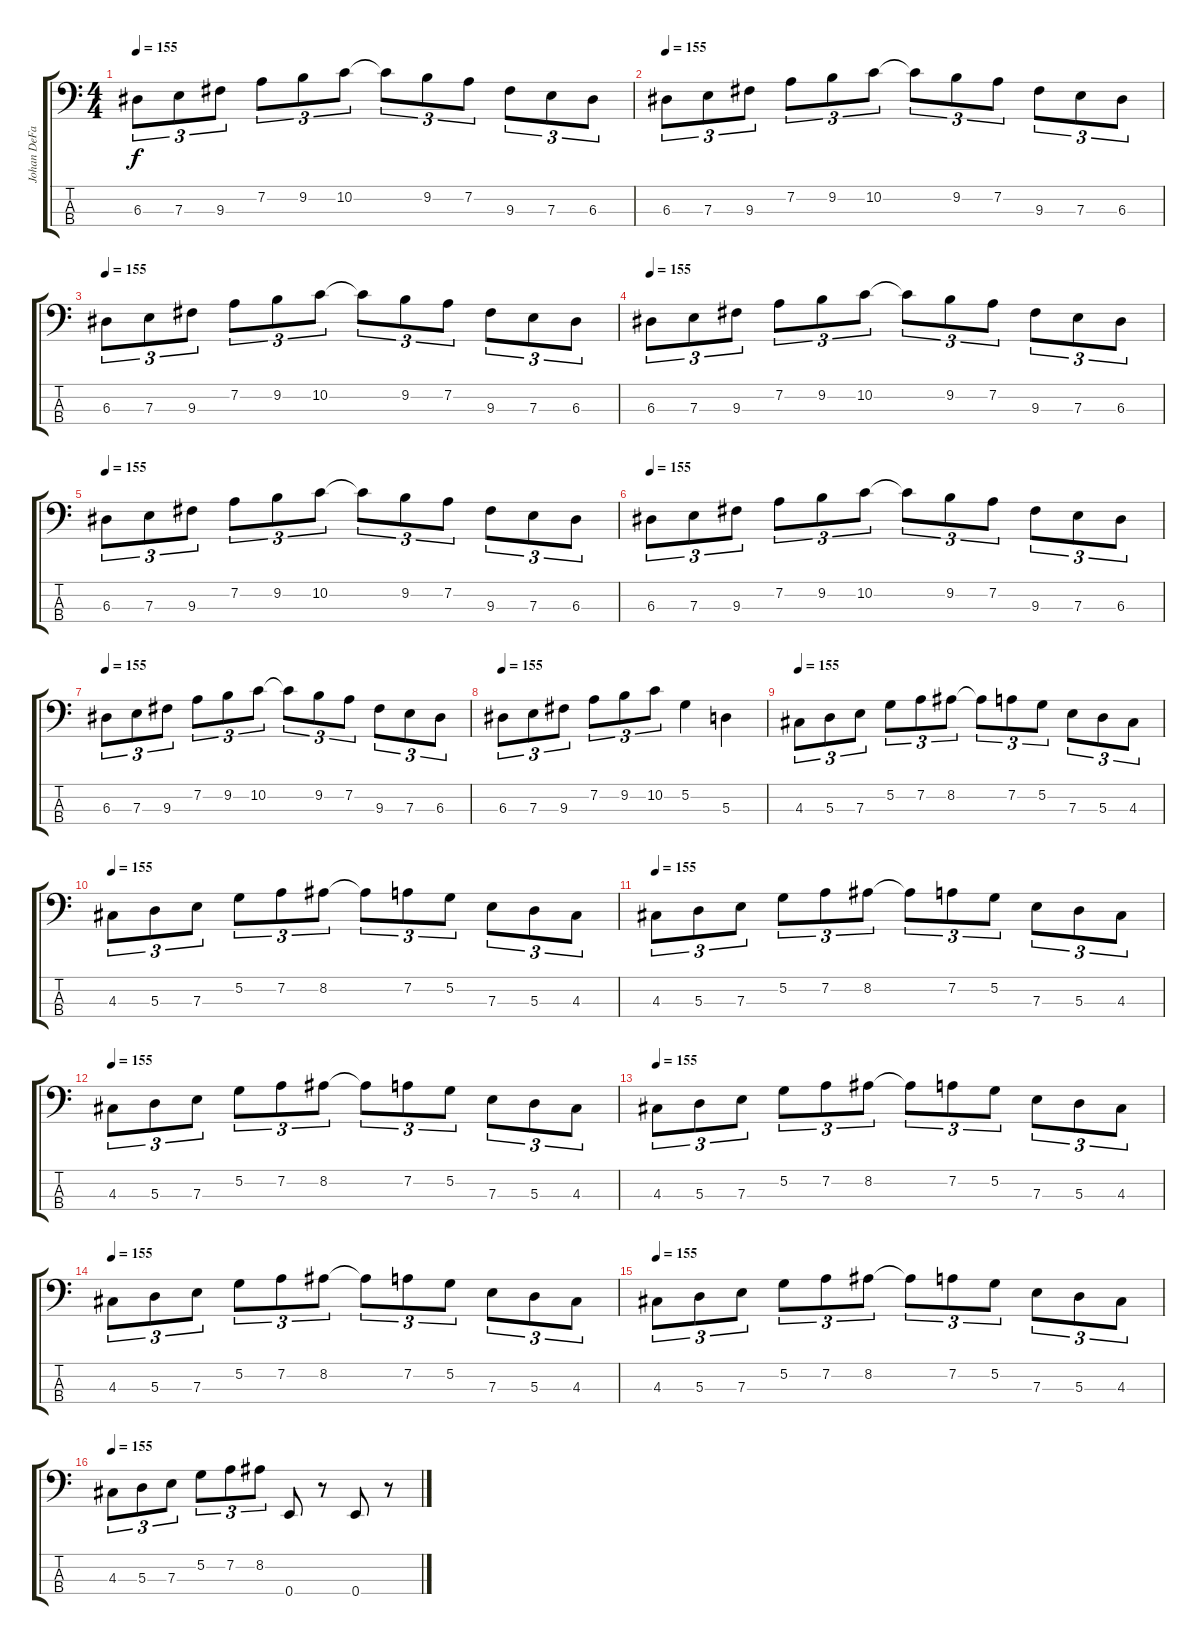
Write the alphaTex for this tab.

\track ("Johan DeFarfalla" "Johan DeFa") {instrument electricbassfinger}
\staff {score tabs}
\tuning (G2 D2 A1 E1) {hide}
\ts (4 4)
\tempo 155
\clef f4
\ks c
6.3.8{tu (3 2) dy f} 7.3.8{tu (3 2)} 9.3.8{tu (3 2)} 7.2.8{tu (3 2)} 9.2.8{tu (3 2)} 10.2.8{tu (3 2)} 10.2{t}.8{tu (3 2)} 9.2.8{tu (3 2)} 7.2.8{tu (3 2)} 9.3.8{tu (3 2)} 7.3.8{tu (3 2)} 6.3.8{tu (3 2)} |
\tempo 155
6.3.8{tu (3 2)} 7.3.8{tu (3 2)} 9.3.8{tu (3 2)} 7.2.8{tu (3 2)} 9.2.8{tu (3 2)} 10.2.8{tu (3 2)} 10.2{t}.8{tu (3 2)} 9.2.8{tu (3 2)} 7.2.8{tu (3 2)} 9.3.8{tu (3 2)} 7.3.8{tu (3 2)} 6.3.8{tu (3 2)} |
\tempo 155
6.3.8{tu (3 2)} 7.3.8{tu (3 2)} 9.3.8{tu (3 2)} 7.2.8{tu (3 2)} 9.2.8{tu (3 2)} 10.2.8{tu (3 2)} 10.2{t}.8{tu (3 2)} 9.2.8{tu (3 2)} 7.2.8{tu (3 2)} 9.3.8{tu (3 2)} 7.3.8{tu (3 2)} 6.3.8{tu (3 2)} |
\tempo 155
6.3.8{tu (3 2)} 7.3.8{tu (3 2)} 9.3.8{tu (3 2)} 7.2.8{tu (3 2)} 9.2.8{tu (3 2)} 10.2.8{tu (3 2)} 10.2{t}.8{tu (3 2)} 9.2.8{tu (3 2)} 7.2.8{tu (3 2)} 9.3.8{tu (3 2)} 7.3.8{tu (3 2)} 6.3.8{tu (3 2)} |
\tempo 155
6.3.8{tu (3 2)} 7.3.8{tu (3 2)} 9.3.8{tu (3 2)} 7.2.8{tu (3 2)} 9.2.8{tu (3 2)} 10.2.8{tu (3 2)} 10.2{t}.8{tu (3 2)} 9.2.8{tu (3 2)} 7.2.8{tu (3 2)} 9.3.8{tu (3 2)} 7.3.8{tu (3 2)} 6.3.8{tu (3 2)} |
\tempo 155
6.3.8{tu (3 2)} 7.3.8{tu (3 2)} 9.3.8{tu (3 2)} 7.2.8{tu (3 2)} 9.2.8{tu (3 2)} 10.2.8{tu (3 2)} 10.2{t}.8{tu (3 2)} 9.2.8{tu (3 2)} 7.2.8{tu (3 2)} 9.3.8{tu (3 2)} 7.3.8{tu (3 2)} 6.3.8{tu (3 2)} |
\tempo 155
6.3.8{tu (3 2)} 7.3.8{tu (3 2)} 9.3.8{tu (3 2)} 7.2.8{tu (3 2)} 9.2.8{tu (3 2)} 10.2.8{tu (3 2)} 10.2{t}.8{tu (3 2)} 9.2.8{tu (3 2)} 7.2.8{tu (3 2)} 9.3.8{tu (3 2)} 7.3.8{tu (3 2)} 6.3.8{tu (3 2)} |
\tempo 155
6.3.8{tu (3 2)} 7.3.8{tu (3 2)} 9.3.8{tu (3 2)} 7.2.8{tu (3 2)} 9.2.8{tu (3 2)} 10.2.8{tu (3 2)} 5.2.4 5.3.4 |
\tempo 155
4.3.8{tu (3 2)} 5.3.8{tu (3 2)} 7.3.8{tu (3 2)} 5.2.8{tu (3 2)} 7.2.8{tu (3 2)} 8.2.8{tu (3 2)} 8.2{t}.8{tu (3 2)} 7.2.8{tu (3 2)} 5.2.8{tu (3 2)} 7.3.8{tu (3 2)} 5.3.8{tu (3 2)} 4.3.8{tu (3 2)} |
\tempo 155
4.3.8{tu (3 2)} 5.3.8{tu (3 2)} 7.3.8{tu (3 2)} 5.2.8{tu (3 2)} 7.2.8{tu (3 2)} 8.2.8{tu (3 2)} 8.2{t}.8{tu (3 2)} 7.2.8{tu (3 2)} 5.2.8{tu (3 2)} 7.3.8{tu (3 2)} 5.3.8{tu (3 2)} 4.3.8{tu (3 2)} |
\tempo 155
4.3.8{tu (3 2)} 5.3.8{tu (3 2)} 7.3.8{tu (3 2)} 5.2.8{tu (3 2)} 7.2.8{tu (3 2)} 8.2.8{tu (3 2)} 8.2{t}.8{tu (3 2)} 7.2.8{tu (3 2)} 5.2.8{tu (3 2)} 7.3.8{tu (3 2)} 5.3.8{tu (3 2)} 4.3.8{tu (3 2)} |
\tempo 155
4.3.8{tu (3 2)} 5.3.8{tu (3 2)} 7.3.8{tu (3 2)} 5.2.8{tu (3 2)} 7.2.8{tu (3 2)} 8.2.8{tu (3 2)} 8.2{t}.8{tu (3 2)} 7.2.8{tu (3 2)} 5.2.8{tu (3 2)} 7.3.8{tu (3 2)} 5.3.8{tu (3 2)} 4.3.8{tu (3 2)} |
\tempo 155
4.3.8{tu (3 2)} 5.3.8{tu (3 2)} 7.3.8{tu (3 2)} 5.2.8{tu (3 2)} 7.2.8{tu (3 2)} 8.2.8{tu (3 2)} 8.2{t}.8{tu (3 2)} 7.2.8{tu (3 2)} 5.2.8{tu (3 2)} 7.3.8{tu (3 2)} 5.3.8{tu (3 2)} 4.3.8{tu (3 2)} |
\tempo 155
4.3.8{tu (3 2)} 5.3.8{tu (3 2)} 7.3.8{tu (3 2)} 5.2.8{tu (3 2)} 7.2.8{tu (3 2)} 8.2.8{tu (3 2)} 8.2{t}.8{tu (3 2)} 7.2.8{tu (3 2)} 5.2.8{tu (3 2)} 7.3.8{tu (3 2)} 5.3.8{tu (3 2)} 4.3.8{tu (3 2)} |
\tempo 155
4.3.8{tu (3 2)} 5.3.8{tu (3 2)} 7.3.8{tu (3 2)} 5.2.8{tu (3 2)} 7.2.8{tu (3 2)} 8.2.8{tu (3 2)} 8.2{t}.8{tu (3 2)} 7.2.8{tu (3 2)} 5.2.8{tu (3 2)} 7.3.8{tu (3 2)} 5.3.8{tu (3 2)} 4.3.8{tu (3 2)} |
\tempo 155
4.3.8{tu (3 2)} 5.3.8{tu (3 2)} 7.3.8{tu (3 2)} 5.2.8{tu (3 2)} 7.2.8{tu (3 2)} 8.2.8{tu (3 2)} 0.4.8 r.8 0.4.8 r.8
